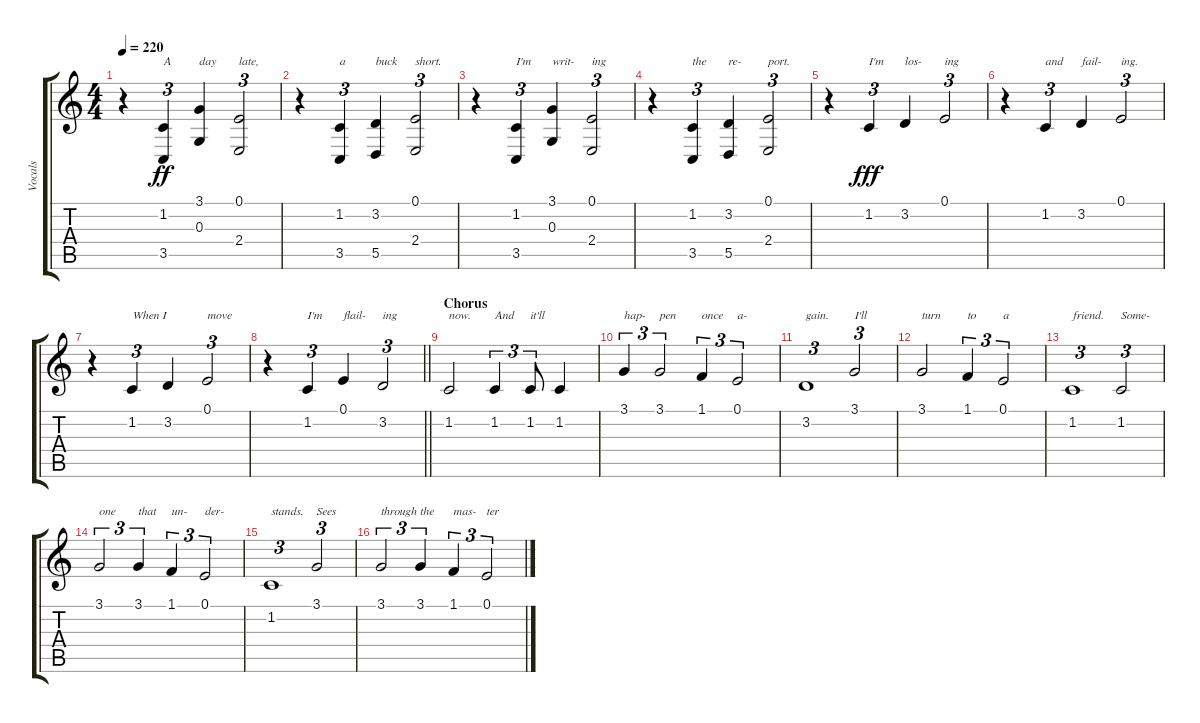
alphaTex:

\track ("Vocals" "Vocals") {instrument lead2sawtooth}
\staff {score tabs}
\tuning (E4 B3 G3 D3 A2 E2) {hide}
\ts (4 4)
\tempo 220
\clef g2
\ks c
r.4{dy fff} (1.2 3.5).4{tu (3 2) txt "A" dy ff} (3.1 0.3).4{txt "day"} (0.1 2.4).2{tu (3 2) txt "late,"} |
r.4 (1.2 3.5).4{tu (3 2) txt "a"} (3.2 5.5).4{txt "buck"} (0.1 2.4).2{tu (3 2) txt "short."} |
r.4 (1.2 3.5).4{tu (3 2) txt "I'm"} (3.1 0.3).4{txt "writ-"} (0.1 2.4).2{tu (3 2) txt "ing"} |
r.4 (1.2 3.5).4{tu (3 2) txt "the"} (3.2 5.5).4{txt "re-"} (0.1 2.4).2{tu (3 2) txt "port."} |
r.4 1.2.4{tu (3 2) txt "I'm" dy fff} 3.2.4{txt "los-"} 0.1.2{tu (3 2) txt "ing"} |
r.4 1.2.4{tu (3 2) txt "and"} 3.2.4{txt "fail-"} 0.1.2{tu (3 2) txt "ing."} |
r.4 1.2.4{tu (3 2) txt "When I"} 3.2.4 0.1.2{tu (3 2) txt "move"} |
\barLineRight lightlight
r.4 1.2.4{tu (3 2) txt "I'm"} 0.1.4{txt "flail-"} 3.2.2{tu (3 2) txt "ing"} |
\section ("" "Chorus")
1.2.2{txt "now."} 1.2.4{tu (3 2) txt "And"} 1.2.8{tu (3 2) txt "it'll"} 1.2.4 |
3.1.4{tu (3 2) txt "hap-"} 3.1.2{tu (3 2) txt "pen"} 1.1.4{tu (3 2) txt "once"} 0.1.2{tu (3 2) txt "a-"} |
3.2.1{tu (3 2) txt "gain."} 3.1.2{tu (3 2) txt "I'll"} |
3.1.2{txt "turn"} 1.1.4{tu (3 2) txt "to"} 0.1.2{tu (3 2) txt "a"} |
1.2.1{tu (3 2) txt "friend."} 1.2.2{tu (3 2) txt "Some-"} |
3.1.2{tu (3 2) txt "one"} 3.1.4{tu (3 2) txt "that"} 1.1.4{tu (3 2) txt "un-"} 0.1.2{tu (3 2) txt "der-"} |
1.2.1{tu (3 2) txt "stands."} 3.1.2{tu (3 2) txt "Sees"} |
3.1.2{tu (3 2) txt "through"} 3.1.4{tu (3 2) txt "the"} 1.1.4{tu (3 2) txt "mas-"} 0.1.2{tu (3 2) txt "ter"}
